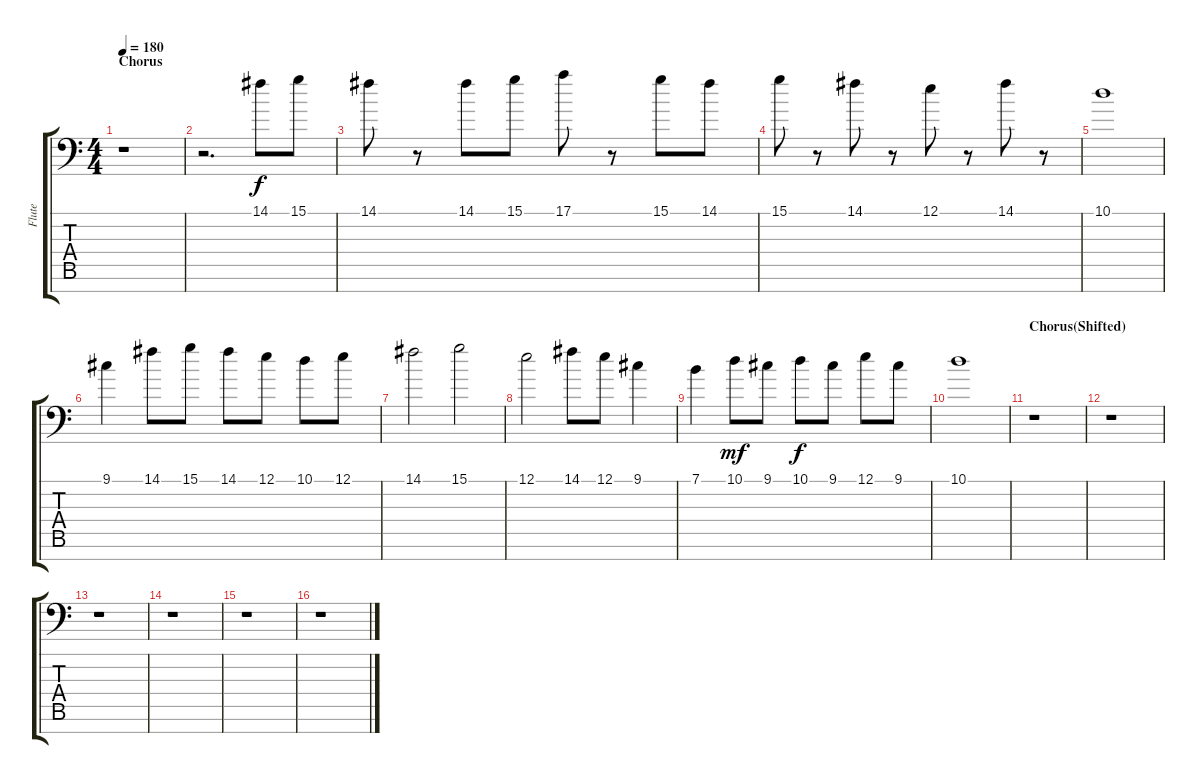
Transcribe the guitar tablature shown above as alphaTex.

\track ("Flute" "Flute") {instrument piccolo}
\staff {score tabs}
\tuning (E4 B3 G3 D3 A2 E2 C-1) {hide}
\ts (4 4)
\section ("" "Chorus")
\tempo 180
\clef f4
\ks c
r.1{dy f} |
r.2{d} 14.1.8 15.1.8 |
14.1.8 r.8 14.1.8 15.1.8 17.1.8 r.8 15.1.8 14.1.8 |
15.1.8 r.8 14.1.8 r.8 12.1.8 r.8 14.1.8 r.8 |
10.1.1 |
9.1.4 14.1.8 15.1.8 14.1.8 12.1.8 10.1.8 12.1.8 |
14.1.2 15.1.2 |
12.1.2 14.1.8 12.1.8 9.1.4 |
7.1.4 10.1.8{dy mf} 9.1.8 10.1.8{dy f} 9.1.8 12.1.8 9.1.8 |
10.1.1 |
\section ("" "Chorus(Shifted)")
r.1 |
r.1 |
r.1 |
r.1 |
r.1 |
r.1
